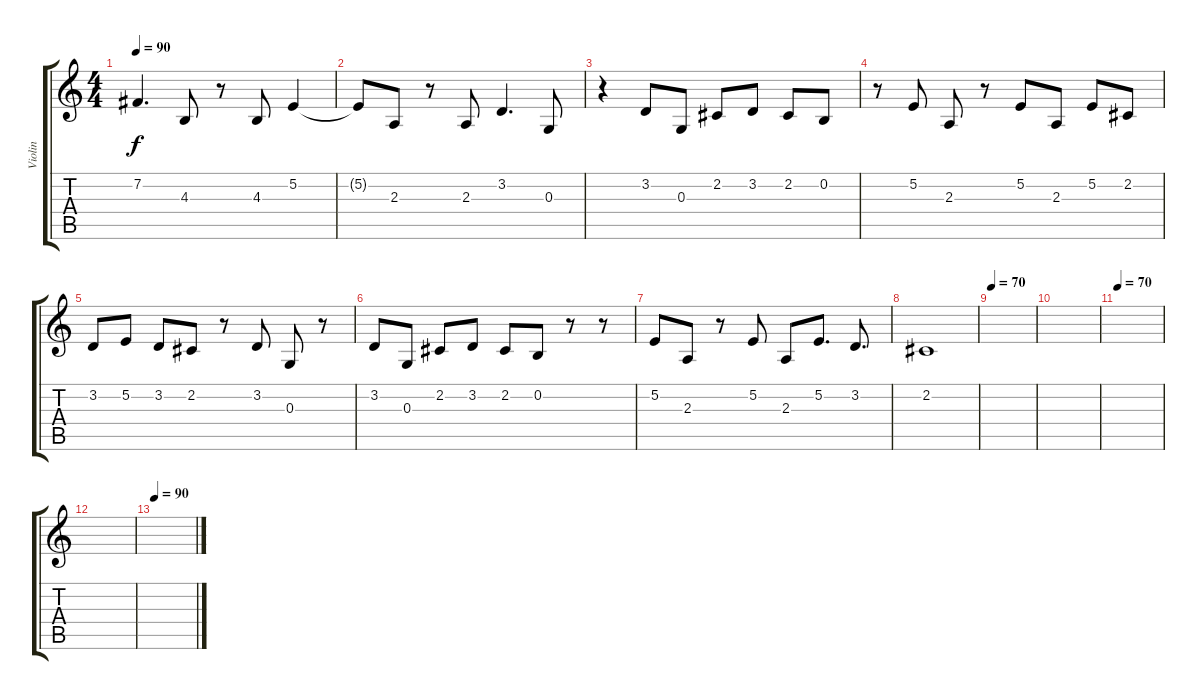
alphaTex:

\track ("Violin" "Violin") {instrument stringensemble1}
\staff {score tabs}
\tuning (E4 B3 G3 D3 A2 E2) {hide}
\ts (4 4)
\tempo 90
\clef g2
\ks c
7.2.4{d dy f} 4.3.8 r.8 4.3.8 5.2.4 |
5.2{t}.8 2.3.8 r.8 2.3.8 3.2.4{d} 0.3.8 |
r.4 3.2.8 0.3.8 2.2.8 3.2.8 2.2.8 0.2.8 |
r.8 5.2.8 2.3.8 r.8 5.2.8 2.3.8 5.2.8 2.2.8 |
3.2.8 5.2.8 3.2.8 2.2.8 r.8 3.2.8 0.3.8 r.8 |
3.2.8 0.3.8 2.2.8 3.2.8 2.2.8 0.2.8 r.8 r.8 |
5.2.8 2.3.8 r.8 5.2.8 2.3.8 5.2.8{d} 3.2.8{d} |
2.2.1 |
\tempo 70
|
|
\tempo 70
|
|
\tempo 90
